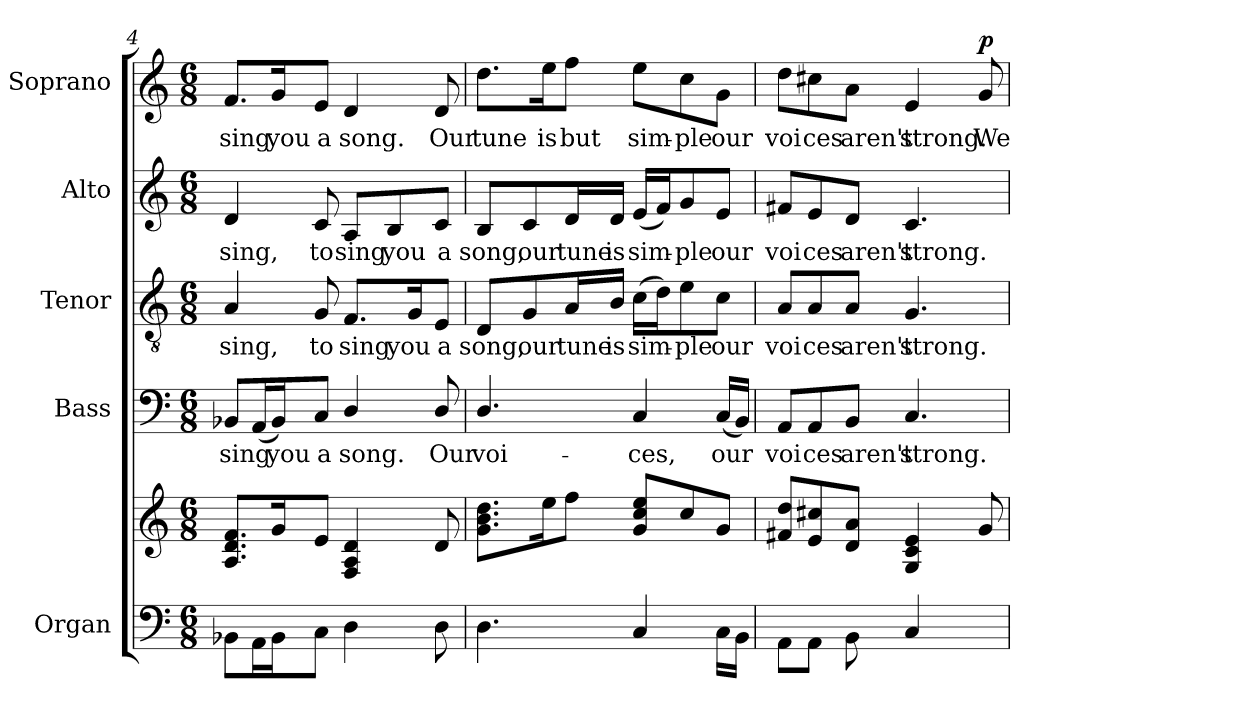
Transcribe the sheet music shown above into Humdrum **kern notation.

**kern	**kern	**kern	**text	**kern	**text	**kern	**text	**kern	**text	**dynam
*part5	*part5	*part4	*part4	*part3	*part3	*part2	*part2	*part1	*part1	*part1
*staff6	*staff5	*staff4	*staff4	*staff3	*staff3	*staff2	*staff2	*staff1	*staff1	*staff1
*I"Organ	*	*I"Bass	*	*I"Tenor	*	*I"Alto	*	*I"Soprano	*	*
*I'Org.	*	*I'B.	*	*I'T.	*	*I'A.	*	*I'S.	*	*
*clefF4	*clefG2	*clefF4	*	*clefGv2	*	*clefG2	*	*clefG2	*	*
*	*	*	*	*ITrd7c12	*	*	*	*	*	*
*k[]	*k[]	*k[]	*	*k[]	*	*k[]	*	*k[]	*	*
*C:	*C:	*C:	*	*C:	*	*C:	*	*C:	*	*
*M6/8	*M6/8	*M6/8	*	*M6/8	*	*M6/8	*	*M6/8	*	*
=4	=4	=4	=4	=4	=4	=4	=4	=4	=4	=4
!	!	!	!LO:LY:b:color=#000000	!	!	!	!	!	!	!
!	!	!	!	!	!LO:LY:b:color=#000000	!	!	!	!	!
!	!	!	!	!	!	!	!LO:LY:b:color=#000000	!	!	!
!	!	!	!	!	!	!	!	!	!LO:LY:b:color=#000000	!
8BB-Xi\L	8.Ai/ 8.di/ 8.fi/L	8BB-Xi/L	sing	4AAi/	sing,	4di/	sing,	8.fi/L	sing	.
16AAi\L	.	(16AAi/L	.	.	.	.	.	.	.	.
!	!	!	!LO:LY:b:color=#000000	!	!	!	!	!	!	!
!	!	!	!	!	!	!	!	!	!LO:LY:b:color=#000000	!
16BB-i\J	16gi/K	16BB-i/J)	you	.	.	.	.	16gi/K	you	.
!	!	!	!LO:LY:b:color=#000000	!	!	!	!	!	!	!
!	!	!	!	!	!LO:LY:b:color=#000000	!	!	!	!	!
!	!	!	!	!	!	!	!LO:LY:b:color=#000000	!	!	!
!	!	!	!	!	!	!	!	!	!LO:LY:b:color=#000000	!
8Ci\J	8ei/J	8Ci/J	a	8GGi/	to	8ci/	to	8ei/J	a	.
!	!	!	!LO:LY:b:color=#000000	!	!	!	!	!	!	!
!	!	!	!	!	!LO:LY:b:color=#000000	!	!	!	!	!
!	!	!	!	!	!	!	!LO:LY:b:color=#000000	!	!	!
!	!	!	!	!	!	!	!	!	!LO:LY:b:color=#000000	!
4Di\	4Fi/ 4Ai 4di	4Di/	song.	8.FFi/L	sing	8Ai/L	sing	4di/	song.	.
!	!	!	!	!	!	!	!LO:LY:b:color=#000000	!	!	!
.	.	.	.	.	.	8Bi/	you	.	.	.
!	!	!	!	!	!LO:LY:b:color=#000000	!	!	!	!	!
.	.	.	.	16GGi/K	you	.	.	.	.	.
!	!	!	!LO:LY:b:color=#000000	!	!	!	!	!	!	!
!	!	!	!	!	!LO:LY:b:color=#000000	!	!	!	!	!
!	!	!	!	!	!	!	!LO:LY:b:color=#000000	!	!	!
!	!	!	!	!	!	!	!	!	!LO:LY:b:color=#000000	!
8Di\	8di/	8Di/	Our	8EEi/J	a	8ci/J	a	8di/	Our	.
=5	=5	=5	=5	=5	=5	=5	=5	=5	=5	=5
!	!	!	!LO:LY:b:color=#000000	!	!	!	!	!	!	!
!	!	!	!	!	!LO:LY:b:color=#000000	!	!	!	!	!
!	!	!	!	!	!	!	!LO:LY:b:color=#000000	!	!	!
!	!	!	!	!	!	!	!	!	!LO:LY:b:color=#000000	!
4.Di\	8.gi\ 8.bi\ 8.ddi\L	4.Di/	voi-	8DDi/L	song,	8Bi/L	song,	8.ddi\L	tune	.
!	!	!	!	!	!LO:LY:b:color=#000000	!	!	!	!	!
!	!	!	!	!	!	!	!LO:LY:b:color=#000000	!	!	!
.	.	.	.	8GGi/	our	8ci/	our	.	.	.
!	!	!	!	!	!	!	!	!	!LO:LY:b:color=#000000	!
.	16eei\K	.	.	.	.	.	.	16eei\K	is	.
!	!	!	!	!	!LO:LY:b:color=#000000	!	!	!	!	!
!	!	!	!	!	!	!	!LO:LY:b:color=#000000	!	!	!
!	!	!	!	!	!	!	!	!	!LO:LY:b:color=#000000	!
.	8ffi\J	.	.	16AAi/L	tune	16di/L	tune	8ffi\J	but	.
!	!	!	!	!	!LO:LY:b:color=#000000	!	!	!	!	!
!	!	!	!	!	!	!	!LO:LY:b:color=#000000	!	!	!
.	.	.	.	16BBi/JJ	is	16di/JJ	is	.	.	.
!	!	!	!LO:LY:b:color=#000000	!	!	!	!	!	!	!
!	!	!	!	!	!LO:LY:b:color=#000000	!	!	!	!	!
!	!	!	!	!	!	!	!LO:LY:b:color=#000000	!	!	!
!	!	!	!	!	!	!	!	!	!LO:LY:b:color=#000000	!
4Ci/	8gi/ 8cci/ 8eei/L	4Ci/	-ces,	(16Ci\LL	sim-	(16ei/LL	sim-	8eei\L	sim-	.
.	.	.	.	16Di\J)	.	16fi/J)	.	.	.	.
!	!	!	!	!	!LO:LY:b:color=#000000	!	!	!	!	!
!	!	!	!	!	!	!	!LO:LY:b:color=#000000	!	!	!
!	!	!	!	!	!	!	!	!	!LO:LY:b:color=#000000	!
.	8cci/	.	.	8Ei\	-ple	8gi/	-ple	8cci\	-ple	.
!	!	!	!LO:LY:b:color=#000000	!	!	!	!	!	!	!
!	!	!	!	!	!LO:LY:b:color=#000000	!	!	!	!	!
!	!	!	!	!	!	!	!LO:LY:b:color=#000000	!	!	!
!	!	!	!	!	!	!	!	!	!LO:LY:b:color=#000000	!
16Ci\LL	8gi/J	(16Ci/LL	our	8Ci\J	our	8ei/J	our	8gi\J	our	.
16BBi\JJ	.	16BBi/JJ)	.	.	.	.	.	.	.	.
!!LO:LB:g=z
=6	=6	=6	=6	=6	=6	=6	=6	=6	=6	=6
!	!	!	!LO:LY:b:color=#000000	!	!	!	!	!	!	!
!	!	!	!	!	!LO:LY:b:color=#000000	!	!	!	!	!
!	!	!	!	!	!	!	!LO:LY:b:color=#000000	!	!	!
!	!	!	!	!	!	!	!	!	!LO:LY:b:color=#000000	!
8AAi\L	8f#Xi/ 8ddi/L	8AAi/L	voi	8AAi/L	voi	8f#Xi/L	voi	8ddi\L	voi	.
!	!	!	!LO:LY:b:color=#000000	!	!	!	!	!	!	!
!	!	!	!	!	!LO:LY:b:color=#000000	!	!	!	!	!
!	!	!	!	!	!	!	!LO:LY:b:color=#000000	!	!	!
!	!	!	!	!	!	!	!	!	!LO:LY:b:color=#000000	!
8AAi\J	8ei/ 8cc#Xi/	8AAi/	ces	8AAi/	ces	8ei/	ces	8cc#Xi\	ces	.
!	!	!	!LO:LY:b:color=#000000	!	!	!	!	!	!	!
!	!	!	!	!	!LO:LY:b:color=#000000	!	!	!	!	!
!	!	!	!	!	!	!	!LO:LY:b:color=#000000	!	!	!
!	!	!	!	!	!	!	!	!	!LO:LY:b:color=#000000	!
8BBi\	8di/ 8ai/J	8BBi/J	aren't	8AAi/J	aren't	8di/J	aren't	8ai\J	aren't	.
!	!	!	!LO:LY:b:color=#000000	!	!	!	!	!	!	!
!	!	!	!	!	!LO:LY:b:color=#000000	!	!	!	!	!
!	!	!	!	!	!	!	!LO:LY:b:color=#000000	!	!	!
!	!	!	!	!	!	!	!	!	!LO:LY:b:color=#000000	!
4Ci/	4Gi/ 4ci 4ei	4.Ci/	strong.	4.GGi/	strong.	4.ci/	strong.	4ei/	strong.	.
!	!	!	!	!	!	!	!	!	!LO:LY:b:color=#000000	!
8ryy	8gi/	.	.	.	.	.	.	8gi/	We	p
=	=	=	=	=	=	=	=	=	=	=
*-	*-	*-	*-	*-	*-	*-	*-	*-	*-	*-
